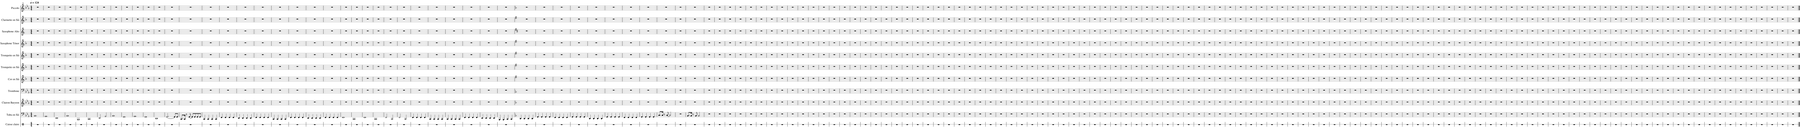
**kern	**kern	**kern	**kern	**kern	**kern	**kern	**kern	**kern	**kern	**kern
*part11	*part10	*part9	*part8	*part7	*part6	*part5	*part4	*part3	*part2	*part1
*staff11	*staff10	*staff9	*staff8	*staff7	*staff6	*staff5	*staff4	*staff3	*staff2	*staff1
*I"Caisse claire	*I"Tuba en Sib	*I"Clairon Baryton	*I"Trombone	*I"Cor en Sib	*I"Trompette en Sib	*I"Trompette en Sib	*I"Saxophone Ténor	*I"Saxophone Alto	*I"Clarinette en Sib	*I"Piccolo
*I'CC	*I'Tu. Sib	*I'Cl. Bar.	*I'Tbn.	*I'Cor Sib	*I'Tromp. Sib	*I'Tromp. Sib	*I'Sax. T.	*I'Sax. A.	*I'Clar. Sib	*I'Picc.
*stria1	*	*	*	*	*	*	*	*	*	*
*clefX	*clefF4	*clefG2	*clefF4	*clefG2	*clefG2	*clefG2	*clefG2	*clefG2	*clefG2	*clefG^2
*	*	*Trd7c12	*	*Trd1c2	*Trd1c2	*Trd1c2	*Trd8c14	*Trd5c9	*Trd1c2	*Trd-7c-12
*k[]	*k[b-e-a-]	*k[b-e-a-]	*k[b-e-a-]	*k[b-]	*k[b-]	*k[b-]	*k[b-]	*k[]	*k[b-]	*k[b-e-a-]
*M4/4	*M4/4	*M4/4	*M4/4	*M4/4	*M4/4	*M4/4	*M4/4	*M4/4	*M4/4	*M4/4
*MM124	*MM124	*MM124	*MM124	*MM124	*MM124	*MM124	*MM124	*MM124	*MM124	*MM124
=1	=1	=1	=1	=1	=1	=1	=1	=1	=1	=1
1r	1BB-	1r	1r	1r	1r	1r	1r	1r	1r	1r
=2	=2	=2	=2	=2	=2	=2	=2	=2	=2	=2
1r	1AA-	1r	1r	1r	1r	1r	1r	1r	1r	1r
=3	=3	=3	=3	=3	=3	=3	=3	=3	=3	=3
1r	1EE-	1r	1r	1r	1r	1r	1r	1r	1r	1r
=4	=4	=4	=4	=4	=4	=4	=4	=4	=4	=4
1r	1BB-	1r	1r	1r	1r	1r	1r	1r	1r	1r
=5	=5	=5	=5	=5	=5	=5	=5	=5	=5	=5
1r	1BBB-	1r	1r	1r	1r	1r	1r	1r	1r	1r
=6	=6	=6	=6	=6	=6	=6	=6	=6	=6	=6
1r	1CC	1r	1r	1r	1r	1r	1r	1r	1r	1r
=7	=7	=7	=7	=7	=7	=7	=7	=7	=7	=7
1r	2EE-/	1r	1r	1r	1r	1r	1r	1r	1r	1r
.	2AA-/	.	.	.	.	.	.	.	.	.
=8	=8	=8	=8	=8	=8	=8	=8	=8	=8	=8
1r	1BB-	1r	1r	1r	1r	1r	1r	1r	1r	1r
=9	=9	=9	=9	=9	=9	=9	=9	=9	=9	=9
1r	1GG	1r	1r	1r	1r	1r	1r	1r	1r	1r
=10	=10	=10	=10	=10	=10	=10	=10	=10	=10	=10
1r	1AA-	1r	1r	1r	1r	1r	1r	1r	1r	1r
=11	=11	=11	=11	=11	=11	=11	=11	=11	=11	=11
1r	1GG	1r	1r	1r	1r	1r	1r	1r	1r	1r
=12	=12	=12	=12	=12	=12	=12	=12	=12	=12	=12
1r	1DD	1r	1r	1r	1r	1r	1r	1r	1r	1r
=13	=13	=13	=13	=13	=13	=13	=13	=13	=13	=13
1r	[2.GG/	1r	1r	1r	1r	1r	1r	1r	1r	1r
.	8GG/L]	.	.	.	.	.	.	.	.	.
.	8GG/J	.	.	.	.	.	.	.	.	.
=14	=14	=14	=14	=14	=14	=14	=14	=14	=14	=14
1r	8.CC/L	1r	1r	1r	1r	1r	1r	1r	1r	1r
.	16CC/Jk	.	.	.	.	.	.	.	.	.
.	8r	.	.	.	.	.	.	.	.	.
.	[8GG/	.	.	.	.	.	.	.	.	.
.	8GG/L]	.	.	.	.	.	.	.	.	.
.	8GG/	.	.	.	.	.	.	.	.	.
.	8GG/	.	.	.	.	.	.	.	.	.
.	8GG/J	.	.	.	.	.	.	.	.	.
=15	=15	=15	=15	=15	=15	=15	=15	=15	=15	=15
1r	4CC/	1r	1r	1r	1r	1r	1r	1r	1r	1r
.	4CC/	.	.	.	.	.	.	.	.	.
.	4CC/	.	.	.	.	.	.	.	.	.
.	4CC/	.	.	.	.	.	.	.	.	.
=16	=16	=16	=16	=16	=16	=16	=16	=16	=16	=16
1r	4FF/	1r	1r	1r	1r	1r	1r	1r	1r	1r
.	4FF/	.	.	.	.	.	.	.	.	.
.	4FF/	.	.	.	.	.	.	.	.	.
.	4FF/	.	.	.	.	.	.	.	.	.
=17	=17	=17	=17	=17	=17	=17	=17	=17	=17	=17
1r	4EE-/	1r	1r	1r	1r	1r	1r	1r	1r	1r
.	4EE-/	.	.	.	.	.	.	.	.	.
.	4EE-/	.	.	.	.	.	.	.	.	.
.	4EE-/	.	.	.	.	.	.	.	.	.
=18	=18	=18	=18	=18	=18	=18	=18	=18	=18	=18
1r	4FF/	1r	1r	1r	1r	1r	1r	1r	1r	1r
.	4FF/	.	.	.	.	.	.	.	.	.
.	4FF/	.	.	.	.	.	.	.	.	.
.	4FF/	.	.	.	.	.	.	.	.	.
=19	=19	=19	=19	=19	=19	=19	=19	=19	=19	=19
1r	4CC/	1r	1r	1r	1r	1r	1r	1r	1r	1r
.	4CC/	.	.	.	.	.	.	.	.	.
.	4CC/	.	.	.	.	.	.	.	.	.
.	4CC/	.	.	.	.	.	.	.	.	.
=20	=20	=20	=20	=20	=20	=20	=20	=20	=20	=20
1r	4FF/	1r	1r	1r	1r	1r	1r	1r	1r	1r
.	4FF/	.	.	.	.	.	.	.	.	.
.	4FF/	.	.	.	.	.	.	.	.	.
.	4FF/	.	.	.	.	.	.	.	.	.
=21	=21	=21	=21	=21	=21	=21	=21	=21	=21	=21
1r	4EE-/	1r	1r	1r	1r	1r	1r	1r	1r	1r
.	4EE-/	.	.	.	.	.	.	.	.	.
.	4EE-/	.	.	.	.	.	.	.	.	.
.	4EE-/	.	.	.	.	.	.	.	.	.
=22	=22	=22	=22	=22	=22	=22	=22	=22	=22	=22
1r	4FF/	1r	1r	1r	1r	1r	1r	1r	1r	1r
.	4FF/	.	.	.	.	.	.	.	.	.
.	4FF/	.	.	.	.	.	.	.	.	.
.	4FF/	.	.	.	.	.	.	.	.	.
=23	=23	=23	=23	=23	=23	=23	=23	=23	=23	=23
1r	1FF	1r	1r	1r	1r	1r	1r	1r	1r	1r
=24	=24	=24	=24	=24	=24	=24	=24	=24	=24	=24
1r	1CC	1r	1r	1r	1r	1r	1r	1r	1r	1r
=25	=25	=25	=25	=25	=25	=25	=25	=25	=25	=25
1r	1FF	1r	1r	1r	1r	1r	1r	1r	1r	1r
=26	=26	=26	=26	=26	=26	=26	=26	=26	=26	=26
1r	1CC	1r	1r	1r	1r	1r	1r	1r	1r	1r
=27	=27	=27	=27	=27	=27	=27	=27	=27	=27	=27
1r	2FF/	1r	1r	1r	1r	1r	1r	1r	1r	1r
.	2CC/	.	.	.	.	.	.	.	.	.
=28	=28	=28	=28	=28	=28	=28	=28	=28	=28	=28
1r	2FF/	1r	1r	1r	1r	1r	1r	1r	1r	1r
.	2CC/	.	.	.	.	.	.	.	.	.
=29	=29	=29	=29	=29	=29	=29	=29	=29	=29	=29
1r	4FF/	1r	1r	1r	1r	1r	1r	1r	1r	1r
.	4FF/	.	.	.	.	.	.	.	.	.
.	4FF/	.	.	.	.	.	.	.	.	.
.	4FF/	.	.	.	.	.	.	.	.	.
=30	=30	=30	=30	=30	=30	=30	=30	=30	=30	=30
1r	4CC/	1r	1r	1r	1r	1r	1r	1r	1r	1r
.	4CC/	.	.	.	.	.	.	.	.	.
.	4CC/	.	.	.	.	.	.	.	.	.
.	4CC/	.	.	.	.	.	.	.	.	.
=31	=31	=31	=31	=31	=31	=31	=31	=31	=31	=31
1r	4CC/	1r	1r	1r	1r	1r	1r	1r	1r	1r
.	4CC/	.	.	.	.	.	.	.	.	.
.	4CC/	.	.	.	.	.	.	.	.	.
.	4CC/	.	.	.	.	.	.	.	.	.
=32	=32	=32	=32	=32	=32	=32	=32	=32	=32	=32
1r	4FF/	1r	1r	1r	1r	1r	1r	1r	1r	1r
.	4FF/	.	.	.	.	.	.	.	.	.
.	4FF/	.	.	.	.	.	.	.	.	.
.	4FF/	.	.	.	.	.	.	.	.	.
=33	=33	=33	=33	=33	=33	=33	=33	=33	=33	=33
1r	4EE-/	1r	1r	1r	1r	1r	1r	1r	1r	1r
.	4EE-/	.	.	.	.	.	.	.	.	.
.	4EE-/	.	.	.	.	.	.	.	.	.
.	4EE-/	.	.	.	.	.	.	.	.	.
=34	=34	=34	=34	=34	=34	=34	=34	=34	=34	=34
1r	4BBB-/	1r	1r	1r	1r	1r	1r	1r	1r	1r
.	4BBB-/	.	.	.	.	.	.	.	.	.
.	4CC/	.	.	.	.	.	.	.	.	.
.	4CC/	.	.	.	.	.	.	.	.	.
=35	=35	=35	=35	=35	=35	=35	=35	=35	=35	=35
*	*k[b-]	*k[b-]	*k[b-]	*k[f#]	*k[f#]	*k[f#]	*k[f#]	*k[f#c#]	*k[f#]	*k[b-]
1r	4DD/	1r	1r	1r	1r	1r	1r	1r	1r	1r
.	4DD/	.	.	.	.	.	.	.	.	.
.	4DD/	.	.	.	.	.	.	.	.	.
.	4DD/	.	.	.	.	.	.	.	.	.
=36	=36	=36	=36	=36	=36	=36	=36	=36	=36	=36
1r	4GG/	1r	1r	1r	1r	1r	1r	1r	1r	1r
.	4GG/	.	.	.	.	.	.	.	.	.
.	4GG/	.	.	.	.	.	.	.	.	.
.	4GG/	.	.	.	.	.	.	.	.	.
=37	=37	=37	=37	=37	=37	=37	=37	=37	=37	=37
1r	4FF/	1r	1r	1r	1r	1r	1r	1r	1r	1r
.	4FF/	.	.	.	.	.	.	.	.	.
.	4FF/	.	.	.	.	.	.	.	.	.
.	4FF/	.	.	.	.	.	.	.	.	.
=38	=38	=38	=38	=38	=38	=38	=38	=38	=38	=38
1r	4GG/	1r	1r	1r	1r	1r	1r	1r	1r	1r
.	4GG/	.	.	.	.	.	.	.	.	.
.	4GG/	.	.	.	.	.	.	.	.	.
.	4GG/	.	.	.	.	.	.	.	.	.
=39	=39	=39	=39	=39	=39	=39	=39	=39	=39	=39
1r	4DD/	1r	1r	1r	1r	1r	1r	1r	1r	1r
.	4DD/	.	.	.	.	.	.	.	.	.
.	4DD/	.	.	.	.	.	.	.	.	.
.	4DD/	.	.	.	.	.	.	.	.	.
=40	=40	=40	=40	=40	=40	=40	=40	=40	=40	=40
1r	4GG/	1r	1r	1r	1r	1r	1r	1r	1r	1r
.	4GG/	.	.	.	.	.	.	.	.	.
.	4GG/	.	.	.	.	.	.	.	.	.
.	4GG/	.	.	.	.	.	.	.	.	.
=41	=41	=41	=41	=41	=41	=41	=41	=41	=41	=41
1r	4FF/	1r	1r	1r	1r	1r	1r	1r	1r	1r
.	4FF/	.	.	.	.	.	.	.	.	.
.	4FF/	.	.	.	.	.	.	.	.	.
.	4FF/	.	.	.	.	.	.	.	.	.
=42	=42	=42	=42	=42	=42	=42	=42	=42	=42	=42
1r	4GG/	1r	1r	1r	1r	1r	1r	1r	1r	1r
.	4GG/	.	.	.	.	.	.	.	.	.
.	4GG/	.	.	.	.	.	.	.	.	.
.	4GG/	.	.	.	.	.	.	.	.	.
=43	=43	=43	=43	=43	=43	=43	=43	=43	=43	=43
1r	8.C/L	1r	1r	1r	1r	1r	1r	1r	1r	1r
.	16C/Jk	.	.	.	.	.	.	.	.	.
.	8r	.	.	.	.	.	.	.	.	.
.	[8C/	.	.	.	.	.	.	.	.	.
.	2C/]	.	.	.	.	.	.	.	.	.
=44	=44	=44	=44	=44	=44	=44	=44	=44	=44	=44
1r	1r	1r	1r	1r	1r	1r	1r	1r	1r	1r
=45	=45	=45	=45	=45	=45	=45	=45	=45	=45	=45
1r	8.BB-/L	1r	1r	1r	1r	1r	1r	1r	1r	1r
.	16BB-/Jk	.	.	.	.	.	.	.	.	.
.	8r	.	.	.	.	.	.	.	.	.
.	8BB-/	.	.	.	.	.	.	.	.	.
.	2BB-/	.	.	.	.	.	.	.	.	.
=46	=46	=46	=46	=46	=46	=46	=46	=46	=46	=46
1r	1r	1r	1r	1r	1r	1r	1r	1r	1r	1r
=47	=47	=47	=47	=47	=47	=47	=47	=47	=47	=47
1r	1r	1r	1r	1r	1r	1r	1r	1r	1r	1r
=48	=48	=48	=48	=48	=48	=48	=48	=48	=48	=48
1r	1r	1r	1r	1r	1r	1r	1r	1r	1r	1r
=49	=49	=49	=49	=49	=49	=49	=49	=49	=49	=49
1r	1r	1r	1r	1r	1r	1r	1r	1r	1r	1r
=50	=50	=50	=50	=50	=50	=50	=50	=50	=50	=50
1r	1r	1r	1r	1r	1r	1r	1r	1r	1r	1r
=51	=51	=51	=51	=51	=51	=51	=51	=51	=51	=51
1r	1r	1r	1r	1r	1r	1r	1r	1r	1r	1r
=52	=52	=52	=52	=52	=52	=52	=52	=52	=52	=52
1r	1r	1r	1r	1r	1r	1r	1r	1r	1r	1r
=53	=53	=53	=53	=53	=53	=53	=53	=53	=53	=53
1r	1r	1r	1r	1r	1r	1r	1r	1r	1r	1r
=54	=54	=54	=54	=54	=54	=54	=54	=54	=54	=54
1r	1r	1r	1r	1r	1r	1r	1r	1r	1r	1r
=55	=55	=55	=55	=55	=55	=55	=55	=55	=55	=55
1r	1r	1r	1r	1r	1r	1r	1r	1r	1r	1r
=56	=56	=56	=56	=56	=56	=56	=56	=56	=56	=56
1r	1r	1r	1r	1r	1r	1r	1r	1r	1r	1r
=57	=57	=57	=57	=57	=57	=57	=57	=57	=57	=57
1r	1r	1r	1r	1r	1r	1r	1r	1r	1r	1r
=58	=58	=58	=58	=58	=58	=58	=58	=58	=58	=58
1r	1r	1r	1r	1r	1r	1r	1r	1r	1r	1r
=59	=59	=59	=59	=59	=59	=59	=59	=59	=59	=59
1r	1r	1r	1r	1r	1r	1r	1r	1r	1r	1r
=60	=60	=60	=60	=60	=60	=60	=60	=60	=60	=60
1r	1r	1r	1r	1r	1r	1r	1r	1r	1r	1r
=61	=61	=61	=61	=61	=61	=61	=61	=61	=61	=61
1r	1r	1r	1r	1r	1r	1r	1r	1r	1r	1r
=62	=62	=62	=62	=62	=62	=62	=62	=62	=62	=62
1r	1r	1r	1r	1r	1r	1r	1r	1r	1r	1r
=63	=63	=63	=63	=63	=63	=63	=63	=63	=63	=63
1r	1r	1r	1r	1r	1r	1r	1r	1r	1r	1r
=64	=64	=64	=64	=64	=64	=64	=64	=64	=64	=64
1r	1r	1r	1r	1r	1r	1r	1r	1r	1r	1r
=65	=65	=65	=65	=65	=65	=65	=65	=65	=65	=65
1r	1r	1r	1r	1r	1r	1r	1r	1r	1r	1r
=66	=66	=66	=66	=66	=66	=66	=66	=66	=66	=66
1r	1r	1r	1r	1r	1r	1r	1r	1r	1r	1r
=67	=67	=67	=67	=67	=67	=67	=67	=67	=67	=67
1r	1r	1r	1r	1r	1r	1r	1r	1r	1r	1r
=68	=68	=68	=68	=68	=68	=68	=68	=68	=68	=68
1r	1r	1r	1r	1r	1r	1r	1r	1r	1r	1r
=69	=69	=69	=69	=69	=69	=69	=69	=69	=69	=69
1r	1r	1r	1r	1r	1r	1r	1r	1r	1r	1r
=70	=70	=70	=70	=70	=70	=70	=70	=70	=70	=70
1r	1r	1r	1r	1r	1r	1r	1r	1r	1r	1r
=71	=71	=71	=71	=71	=71	=71	=71	=71	=71	=71
1r	1r	1r	1r	1r	1r	1r	1r	1r	1r	1r
=72	=72	=72	=72	=72	=72	=72	=72	=72	=72	=72
1r	1r	1r	1r	1r	1r	1r	1r	1r	1r	1r
=73	=73	=73	=73	=73	=73	=73	=73	=73	=73	=73
1r	1r	1r	1r	1r	1r	1r	1r	1r	1r	1r
=74	=74	=74	=74	=74	=74	=74	=74	=74	=74	=74
1r	1r	1r	1r	1r	1r	1r	1r	1r	1r	1r
=75	=75	=75	=75	=75	=75	=75	=75	=75	=75	=75
1r	1r	1r	1r	1r	1r	1r	1r	1r	1r	1r
=76	=76	=76	=76	=76	=76	=76	=76	=76	=76	=76
1r	1r	1r	1r	1r	1r	1r	1r	1r	1r	1r
=77	=77	=77	=77	=77	=77	=77	=77	=77	=77	=77
1r	1r	1r	1r	1r	1r	1r	1r	1r	1r	1r
=78	=78	=78	=78	=78	=78	=78	=78	=78	=78	=78
1r	1r	1r	1r	1r	1r	1r	1r	1r	1r	1r
=79	=79	=79	=79	=79	=79	=79	=79	=79	=79	=79
1r	1r	1r	1r	1r	1r	1r	1r	1r	1r	1r
=80	=80	=80	=80	=80	=80	=80	=80	=80	=80	=80
1r	1r	1r	1r	1r	1r	1r	1r	1r	1r	1r
=81	=81	=81	=81	=81	=81	=81	=81	=81	=81	=81
1r	1r	1r	1r	1r	1r	1r	1r	1r	1r	1r
=82	=82	=82	=82	=82	=82	=82	=82	=82	=82	=82
1r	1r	1r	1r	1r	1r	1r	1r	1r	1r	1r
=83	=83	=83	=83	=83	=83	=83	=83	=83	=83	=83
1r	1r	1r	1r	1r	1r	1r	1r	1r	1r	1r
=84	=84	=84	=84	=84	=84	=84	=84	=84	=84	=84
1r	1r	1r	1r	1r	1r	1r	1r	1r	1r	1r
=85	=85	=85	=85	=85	=85	=85	=85	=85	=85	=85
1r	1r	1r	1r	1r	1r	1r	1r	1r	1r	1r
=86	=86	=86	=86	=86	=86	=86	=86	=86	=86	=86
1r	1r	1r	1r	1r	1r	1r	1r	1r	1r	1r
=87	=87	=87	=87	=87	=87	=87	=87	=87	=87	=87
1r	1r	1r	1r	1r	1r	1r	1r	1r	1r	1r
=88	=88	=88	=88	=88	=88	=88	=88	=88	=88	=88
1r	1r	1r	1r	1r	1r	1r	1r	1r	1r	1r
=89	=89	=89	=89	=89	=89	=89	=89	=89	=89	=89
1r	1r	1r	1r	1r	1r	1r	1r	1r	1r	1r
=90	=90	=90	=90	=90	=90	=90	=90	=90	=90	=90
1r	1r	1r	1r	1r	1r	1r	1r	1r	1r	1r
=91	=91	=91	=91	=91	=91	=91	=91	=91	=91	=91
1r	1r	1r	1r	1r	1r	1r	1r	1r	1r	1r
=92	=92	=92	=92	=92	=92	=92	=92	=92	=92	=92
1r	1r	1r	1r	1r	1r	1r	1r	1r	1r	1r
=93	=93	=93	=93	=93	=93	=93	=93	=93	=93	=93
1r	1r	1r	1r	1r	1r	1r	1r	1r	1r	1r
=94	=94	=94	=94	=94	=94	=94	=94	=94	=94	=94
1r	1r	1r	1r	1r	1r	1r	1r	1r	1r	1r
=95	=95	=95	=95	=95	=95	=95	=95	=95	=95	=95
1r	1r	1r	1r	1r	1r	1r	1r	1r	1r	1r
=96	=96	=96	=96	=96	=96	=96	=96	=96	=96	=96
1r	1r	1r	1r	1r	1r	1r	1r	1r	1r	1r
=97	=97	=97	=97	=97	=97	=97	=97	=97	=97	=97
1r	1r	1r	1r	1r	1r	1r	1r	1r	1r	1r
=98	=98	=98	=98	=98	=98	=98	=98	=98	=98	=98
1r	1r	1r	1r	1r	1r	1r	1r	1r	1r	1r
=99	=99	=99	=99	=99	=99	=99	=99	=99	=99	=99
1r	1r	1r	1r	1r	1r	1r	1r	1r	1r	1r
=100	=100	=100	=100	=100	=100	=100	=100	=100	=100	=100
1r	1r	1r	1r	1r	1r	1r	1r	1r	1r	1r
=101	=101	=101	=101	=101	=101	=101	=101	=101	=101	=101
1r	1r	1r	1r	1r	1r	1r	1r	1r	1r	1r
=102	=102	=102	=102	=102	=102	=102	=102	=102	=102	=102
1r	1r	1r	1r	1r	1r	1r	1r	1r	1r	1r
=103	=103	=103	=103	=103	=103	=103	=103	=103	=103	=103
1r	1r	1r	1r	1r	1r	1r	1r	1r	1r	1r
=104	=104	=104	=104	=104	=104	=104	=104	=104	=104	=104
1r	1r	1r	1r	1r	1r	1r	1r	1r	1r	1r
=105	=105	=105	=105	=105	=105	=105	=105	=105	=105	=105
1r	1r	1r	1r	1r	1r	1r	1r	1r	1r	1r
=106	=106	=106	=106	=106	=106	=106	=106	=106	=106	=106
1r	1r	1r	1r	1r	1r	1r	1r	1r	1r	1r
=107	=107	=107	=107	=107	=107	=107	=107	=107	=107	=107
1r	1r	1r	1r	1r	1r	1r	1r	1r	1r	1r
=108	=108	=108	=108	=108	=108	=108	=108	=108	=108	=108
1r	1r	1r	1r	1r	1r	1r	1r	1r	1r	1r
=109	=109	=109	=109	=109	=109	=109	=109	=109	=109	=109
1r	1r	1r	1r	1r	1r	1r	1r	1r	1r	1r
=110	=110	=110	=110	=110	=110	=110	=110	=110	=110	=110
1r	1r	1r	1r	1r	1r	1r	1r	1r	1r	1r
=111	=111	=111	=111	=111	=111	=111	=111	=111	=111	=111
1r	1r	1r	1r	1r	1r	1r	1r	1r	1r	1r
=112	=112	=112	=112	=112	=112	=112	=112	=112	=112	=112
1r	1r	1r	1r	1r	1r	1r	1r	1r	1r	1r
=113	=113	=113	=113	=113	=113	=113	=113	=113	=113	=113
1r	1r	1r	1r	1r	1r	1r	1r	1r	1r	1r
=114	=114	=114	=114	=114	=114	=114	=114	=114	=114	=114
1r	1r	1r	1r	1r	1r	1r	1r	1r	1r	1r
=115	=115	=115	=115	=115	=115	=115	=115	=115	=115	=115
1r	1r	1r	1r	1r	1r	1r	1r	1r	1r	1r
=116	=116	=116	=116	=116	=116	=116	=116	=116	=116	=116
1r	1r	1r	1r	1r	1r	1r	1r	1r	1r	1r
=117	=117	=117	=117	=117	=117	=117	=117	=117	=117	=117
1r	1r	1r	1r	1r	1r	1r	1r	1r	1r	1r
=118	=118	=118	=118	=118	=118	=118	=118	=118	=118	=118
1r	1r	1r	1r	1r	1r	1r	1r	1r	1r	1r
=119	=119	=119	=119	=119	=119	=119	=119	=119	=119	=119
1r	1r	1r	1r	1r	1r	1r	1r	1r	1r	1r
=120	=120	=120	=120	=120	=120	=120	=120	=120	=120	=120
1r	1r	1r	1r	1r	1r	1r	1r	1r	1r	1r
=121	=121	=121	=121	=121	=121	=121	=121	=121	=121	=121
1r	1r	1r	1r	1r	1r	1r	1r	1r	1r	1r
=122	=122	=122	=122	=122	=122	=122	=122	=122	=122	=122
1r	1r	1r	1r	1r	1r	1r	1r	1r	1r	1r
=123	=123	=123	=123	=123	=123	=123	=123	=123	=123	=123
1r	1r	1r	1r	1r	1r	1r	1r	1r	1r	1r
=124	=124	=124	=124	=124	=124	=124	=124	=124	=124	=124
1r	1r	1r	1r	1r	1r	1r	1r	1r	1r	1r
=125	=125	=125	=125	=125	=125	=125	=125	=125	=125	=125
1r	1r	1r	1r	1r	1r	1r	1r	1r	1r	1r
=126	=126	=126	=126	=126	=126	=126	=126	=126	=126	=126
1r	1r	1r	1r	1r	1r	1r	1r	1r	1r	1r
=127	=127	=127	=127	=127	=127	=127	=127	=127	=127	=127
1r	1r	1r	1r	1r	1r	1r	1r	1r	1r	1r
=128	=128	=128	=128	=128	=128	=128	=128	=128	=128	=128
1r	1r	1r	1r	1r	1r	1r	1r	1r	1r	1r
=129	=129	=129	=129	=129	=129	=129	=129	=129	=129	=129
1r	1r	1r	1r	1r	1r	1r	1r	1r	1r	1r
=130	=130	=130	=130	=130	=130	=130	=130	=130	=130	=130
1r	1r	1r	1r	1r	1r	1r	1r	1r	1r	1r
=131	=131	=131	=131	=131	=131	=131	=131	=131	=131	=131
1r	1r	1r	1r	1r	1r	1r	1r	1r	1r	1r
=132	=132	=132	=132	=132	=132	=132	=132	=132	=132	=132
1r	1r	1r	1r	1r	1r	1r	1r	1r	1r	1r
=133	=133	=133	=133	=133	=133	=133	=133	=133	=133	=133
1r	1r	1r	1r	1r	1r	1r	1r	1r	1r	1r
=134	=134	=134	=134	=134	=134	=134	=134	=134	=134	=134
1r	1r	1r	1r	1r	1r	1r	1r	1r	1r	1r
=135	=135	=135	=135	=135	=135	=135	=135	=135	=135	=135
1r	1r	1r	1r	1r	1r	1r	1r	1r	1r	1r
=136	=136	=136	=136	=136	=136	=136	=136	=136	=136	=136
1r	1r	1r	1r	1r	1r	1r	1r	1r	1r	1r
=137	=137	=137	=137	=137	=137	=137	=137	=137	=137	=137
1r	1r	1r	1r	1r	1r	1r	1r	1r	1r	1r
=138	=138	=138	=138	=138	=138	=138	=138	=138	=138	=138
1r	1r	1r	1r	1r	1r	1r	1r	1r	1r	1r
=139	=139	=139	=139	=139	=139	=139	=139	=139	=139	=139
1r	1r	1r	1r	1r	1r	1r	1r	1r	1r	1r
=140	=140	=140	=140	=140	=140	=140	=140	=140	=140	=140
1r	1r	1r	1r	1r	1r	1r	1r	1r	1r	1r
=141	=141	=141	=141	=141	=141	=141	=141	=141	=141	=141
1r	1r	1r	1r	1r	1r	1r	1r	1r	1r	1r
=142	=142	=142	=142	=142	=142	=142	=142	=142	=142	=142
1r	1r	1r	1r	1r	1r	1r	1r	1r	1r	1r
=143	=143	=143	=143	=143	=143	=143	=143	=143	=143	=143
1r	1r	1r	1r	1r	1r	1r	1r	1r	1r	1r
=144	=144	=144	=144	=144	=144	=144	=144	=144	=144	=144
1r	1r	1r	1r	1r	1r	1r	1r	1r	1r	1r
=145	=145	=145	=145	=145	=145	=145	=145	=145	=145	=145
1r	1r	1r	1r	1r	1r	1r	1r	1r	1r	1r
=146	=146	=146	=146	=146	=146	=146	=146	=146	=146	=146
1r	1r	1r	1r	1r	1r	1r	1r	1r	1r	1r
=147	=147	=147	=147	=147	=147	=147	=147	=147	=147	=147
1r	1r	1r	1r	1r	1r	1r	1r	1r	1r	1r
=148	=148	=148	=148	=148	=148	=148	=148	=148	=148	=148
1r	1r	1r	1r	1r	1r	1r	1r	1r	1r	1r
=149	=149	=149	=149	=149	=149	=149	=149	=149	=149	=149
1r	1r	1r	1r	1r	1r	1r	1r	1r	1r	1r
=150	=150	=150	=150	=150	=150	=150	=150	=150	=150	=150
1r	1r	1r	1r	1r	1r	1r	1r	1r	1r	1r
==	==	==	==	==	==	==	==	==	==	==
*-	*-	*-	*-	*-	*-	*-	*-	*-	*-	*-
